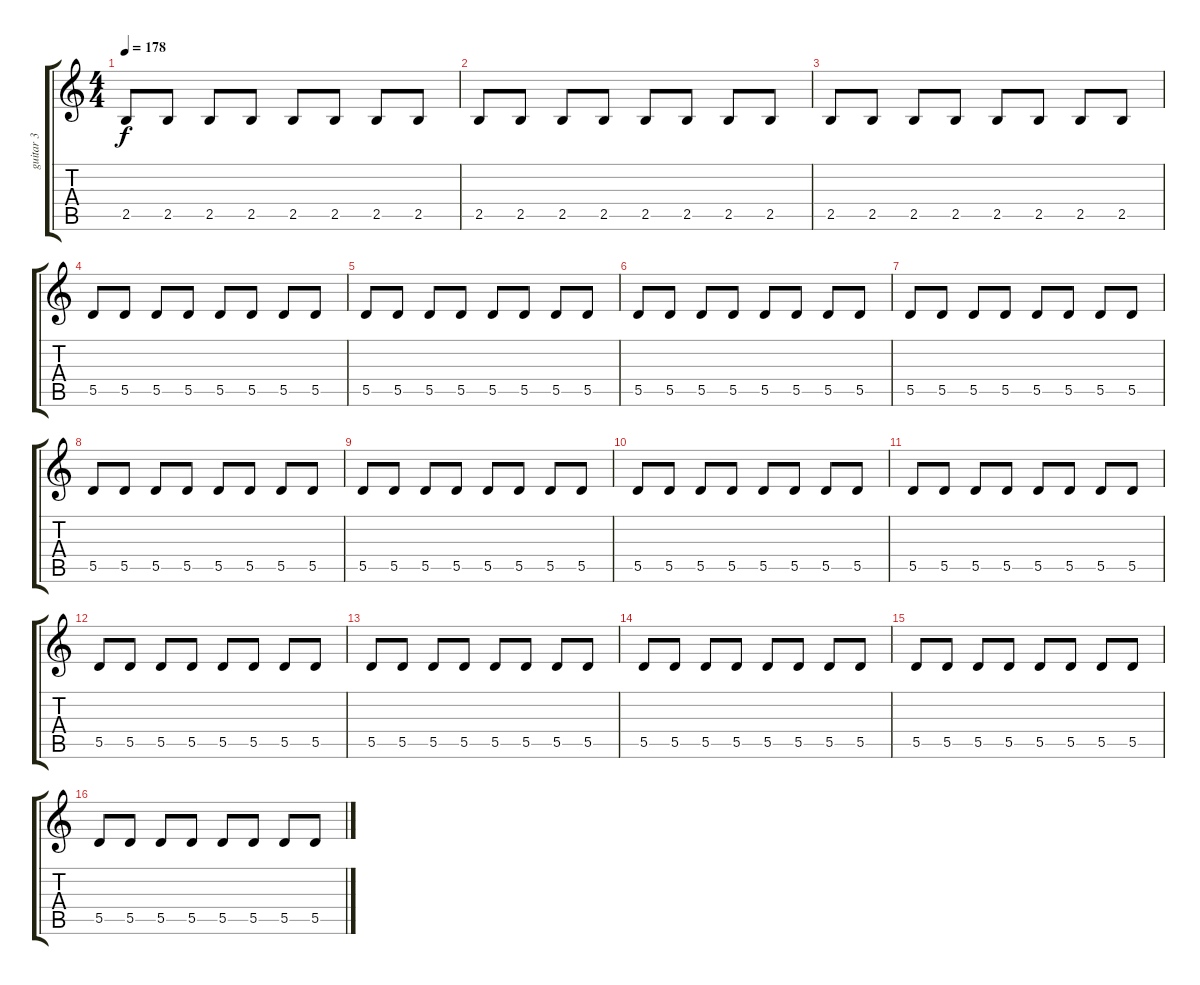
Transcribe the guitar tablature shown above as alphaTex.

\track ("guitar 3" "guitar 3") {instrument electricbassfinger}
\staff {score tabs}
\tuning (E4 B3 G3 D3 A2 E2) {hide}
\ts (4 4)
\tempo 178
\clef g2
\ks c
2.5.8{dy f} 2.5.8 2.5.8 2.5.8 2.5.8 2.5.8 2.5.8 2.5.8 |
2.5.8 2.5.8 2.5.8 2.5.8 2.5.8 2.5.8 2.5.8 2.5.8 |
2.5.8 2.5.8 2.5.8 2.5.8 2.5.8 2.5.8 2.5.8 2.5.8 |
5.5.8 5.5.8 5.5.8 5.5.8 5.5.8 5.5.8 5.5.8 5.5.8 |
5.5.8 5.5.8 5.5.8 5.5.8 5.5.8 5.5.8 5.5.8 5.5.8 |
5.5.8 5.5.8 5.5.8 5.5.8 5.5.8 5.5.8 5.5.8 5.5.8 |
5.5.8 5.5.8 5.5.8 5.5.8 5.5.8 5.5.8 5.5.8 5.5.8 |
5.5.8 5.5.8 5.5.8 5.5.8 5.5.8 5.5.8 5.5.8 5.5.8 |
5.5.8 5.5.8 5.5.8 5.5.8 5.5.8 5.5.8 5.5.8 5.5.8 |
5.5.8 5.5.8 5.5.8 5.5.8 5.5.8 5.5.8 5.5.8 5.5.8 |
5.5.8 5.5.8 5.5.8 5.5.8 5.5.8 5.5.8 5.5.8 5.5.8 |
5.5.8 5.5.8 5.5.8 5.5.8 5.5.8 5.5.8 5.5.8 5.5.8 |
5.5.8 5.5.8 5.5.8 5.5.8 5.5.8 5.5.8 5.5.8 5.5.8 |
5.5.8 5.5.8 5.5.8 5.5.8 5.5.8 5.5.8 5.5.8 5.5.8 |
5.5.8 5.5.8 5.5.8 5.5.8 5.5.8 5.5.8 5.5.8 5.5.8 |
5.5.8 5.5.8 5.5.8 5.5.8 5.5.8 5.5.8 5.5.8 5.5.8
